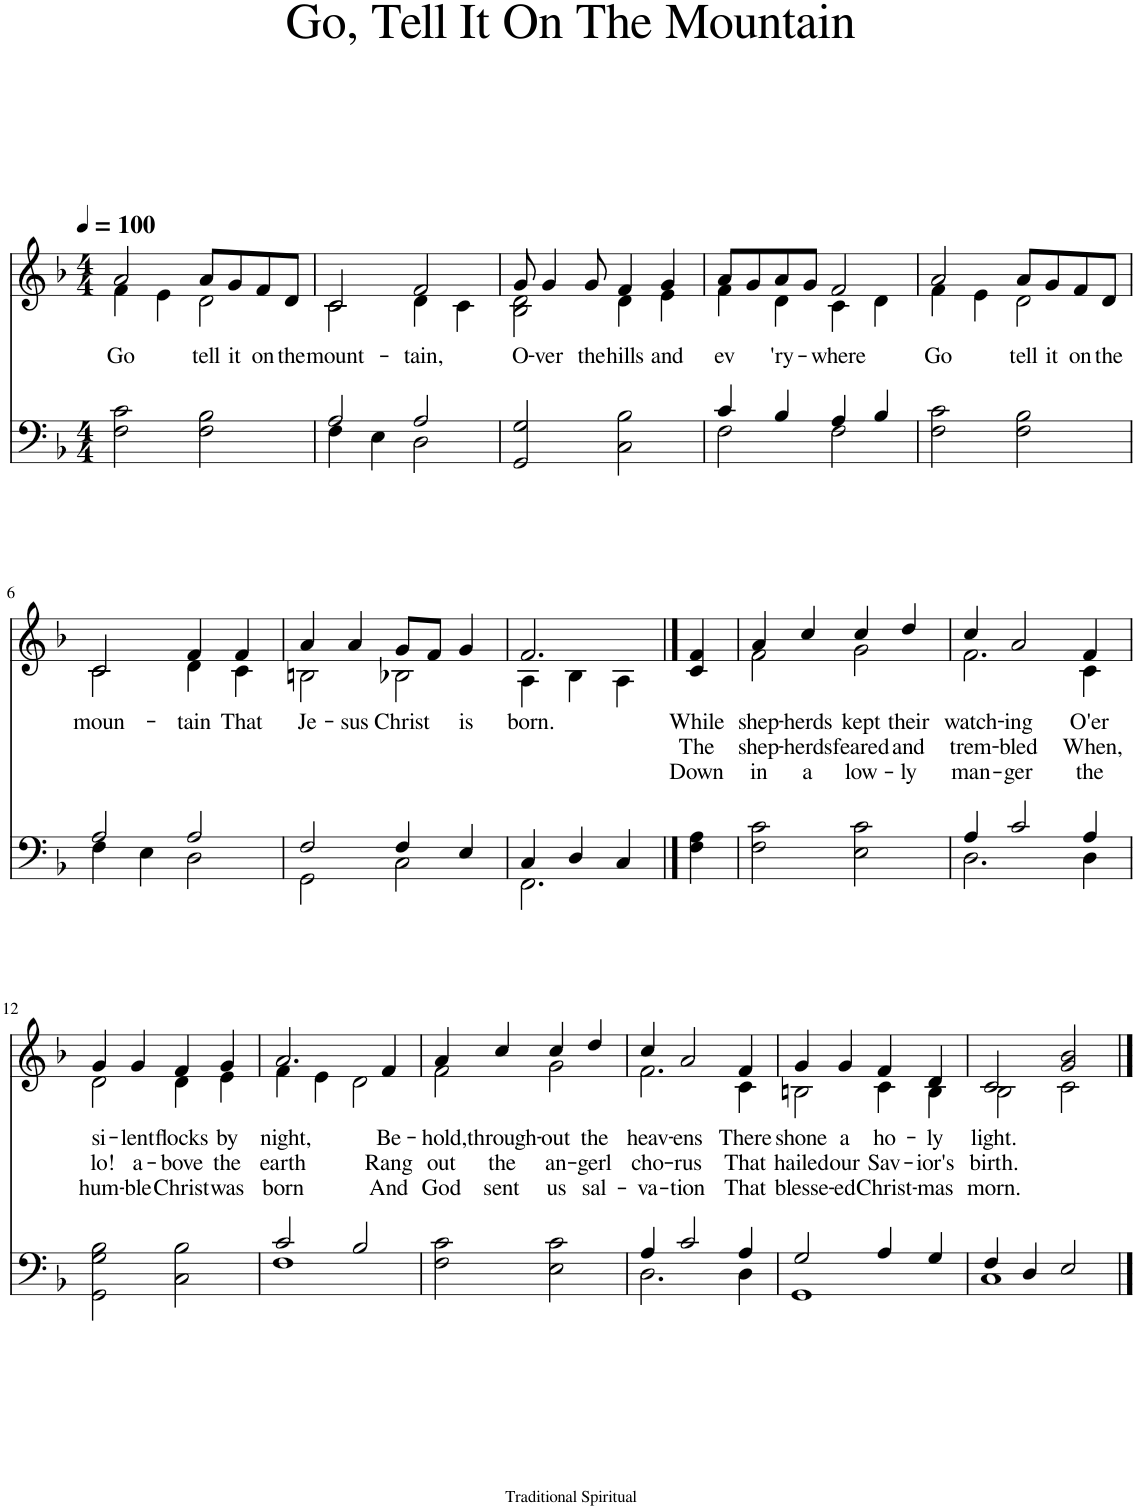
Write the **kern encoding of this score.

**kern	**kern	**text	**text	**text
*part1	*part1	*part1	*part1	*part1
*staff2	*staff1	*staff1	*staff1	*staff1
*I"Piano	*	*	*	*
*I'Pno.	*	*	*	*
*clefF4	*clefG2	*	*	*
*k[b-]	*k[b-]	*	*	*
*M4/4	*M4/4	*	*	*
*MM100	*MM100	*	*	*
=1	=1	=1	=1	=1
!	!	!LO:LY:b	!	!
*	*^	*	*	*
2F\ 2c\	2a/	4f\	Go	.	.
.	.	4e\	.	.	.
!	!	!	!LO:LY:b	!	!
2F\ 2B-\	8a/L	2d\	tell	.	.
!	!	!	!LO:LY:b	!	!
.	8g/	.	it	.	.
!	!	!	!LO:LY:b	!	!
.	8f/	.	on	.	.
!	!	!	!LO:LY:b	!	!
.	8d/J	.	the	.	.
=2	=2	=2	=2	=2	=2
*^	*	*	*	*	*
!	!	!	!	!LO:LY:b	!	!
2A/	4F\	2c/	2c\	mount-	.	.
.	4E\	.	.	.	.	.
!	!	!	!	!LO:LY:b	!	!
2A/	2D\	2f/	4d\	-tain,	.	.
.	.	.	4c\	.	.	.
*v	*v	*	*	*	*	*
=3	=3	=3	=3	=3	=3
!	!	!	!LO:LY:b	!	!
2GG/ 2G/	8g/	2B-\ 2d\	O-	.	.
!	!	!	!LO:LY:b	!	!
.	4g/	.	-ver	.	.
!	!	!	!LO:LY:b	!	!
.	8g/	.	the	.	.
!	!	!	!LO:LY:b	!	!
2C\ 2B-\	4f/	4d\	hills	.	.
!	!	!	!LO:LY:b	!	!
.	4g/	4e\	and	.	.
=4	=4	=4	=4	=4	=4
*^	*	*	*	*	*
!	!	!	!	!LO:LY:b	!	!
4c/	2F\	8a/L	4f\	ev	.	.
.	.	8g/	.	.	.	.
!	!	!	!	!LO:LY:b	!	!
4B-/	.	8a/	4d\	'ry-	.	.
.	.	8g/J	.	.	.	.
!	!	!	!	!LO:LY:b	!	!
4A/	2F\	2f/	4c\	-where	.	.
4B-/	.	.	4d\	.	.	.
*v	*v	*	*	*	*	*
=5	=5	=5	=5	=5	=5
!	!	!	!LO:LY:b	!	!
2F\ 2c\	2a/	4f\	Go	.	.
.	.	4e\	.	.	.
!	!	!	!LO:LY:b	!	!
2F\ 2B-\	8a/L	2d\	tell	.	.
!	!	!	!LO:LY:b	!	!
.	8g/	.	it	.	.
!	!	!	!LO:LY:b	!	!
.	8f/	.	on	.	.
!	!	!	!LO:LY:b	!	!
.	8d/J	.	the	.	.
!!LO:LB:g=z	!!
=6	=6	=6	=6	=6	=6
*^	*	*	*	*	*
!	!	!	!	!LO:LY:b	!	!
2A/	4F\	2c/	2c\	moun-	.	.
.	4E\	.	.	.	.	.
!	!	!	!	!LO:LY:b	!	!
2A/	2D\	4f/	4d\	-tain	.	.
!	!	!	!	!LO:LY:b	!	!
.	.	4f/	4c\	That	.	.
=7	=7	=7	=7	=7	=7	=7
!	!	!	!	!LO:LY:b	!	!
2F/	2GG\	4a/	2Bn\	Je-	.	.
!	!	!	!	!LO:LY:b	!	!
.	.	4a/	.	-sus	.	.
!	!	!	!	!LO:LY:b	!	!
4F/	2C\	8g/L	2B-X\	Christ	.	.
.	.	8f/J	.	.	.	.
!	!	!	!	!LO:LY:b	!	!
4E/	.	4g/	.	is	.	.
=8	=8	=8	=8	=8	=8	=8
!	!	!	!	!LO:LY:b	!	!
4C/	2.FF\	2.f/	4A\	born.	.	.
4D/	.	.	4B-\	.	.	.
4C/	.	.	4A\	.	.	.
*v	*v	*	*	*	*	*
==9	==9	==9	==9	==9	==9
!	!	!	!LO:LY:b	!LO:LY:b	!LO:LY:b
*	*v	*v	*	*	*
4F\ 4A\	4c/ 4f/	While	The	Down
=10	=10	=10	=10	=10
!	!	!LO:LY:b	!LO:LY:b	!LO:LY:b
*	*^	*	*	*
2F\ 2c\	4a/	2f\	shep-	shep-	in
!	!	!	!LO:LY:b	!LO:LY:b	!LO:LY:b
.	4cc/	.	-herds	-herds	a
!	!	!	!LO:LY:b	!LO:LY:b	!LO:LY:b
2E\ 2c\	4cc/	2g\	kept	feared	low-
!	!	!	!LO:LY:b	!LO:LY:b	!LO:LY:b
.	4dd/	.	their	and	-ly
=11	=11	=11	=11	=11	=11
*^	*	*	*	*	*
!	!	!	!	!LO:LY:b	!LO:LY:b	!LO:LY:b
4A/	2.D\	4cc/	2.f\	watch-	trem-	man-
!	!	!	!	!LO:LY:b	!LO:LY:b	!LO:LY:b
2c/	.	2a/	.	-ing	-bled	-ger
!	!	!	!	!LO:LY:b	!LO:LY:b	!LO:LY:b
4A/	4D\	4f/	4c\	O'er	When,	the
!!LO:LB:g=z	!!
=12	=12	=12	=12	=12	=12	=12
!	!	!	!	!LO:LY:b	!LO:LY:b	!LO:LY:b
*v	*v	*	*	*	*	*
2GG\ 2G\ 2B-\	4g/	2d\	si-	lo!	hum-
!	!	!	!LO:LY:b	!LO:LY:b	!LO:LY:b
.	4g/	.	-lent	a-	-ble
!	!	!	!LO:LY:b	!LO:LY:b	!LO:LY:b
2C\ 2B-\	4f/	4d\	flocks	-bove	Christ
!	!	!	!LO:LY:b	!LO:LY:b	!LO:LY:b
.	4g/	4e\	by	the	was
=13	=13	=13	=13	=13	=13
*^	*	*	*	*	*
!	!	!	!	!LO:LY:b	!LO:LY:b	!LO:LY:b
2c/	1F	2.a/	4f\	night,	earth	born
.	.	.	4e\	.	.	.
2B-/	.	.	2d\	.	.	.
!	!	!	!	!LO:LY:b	!LO:LY:b	!LO:LY:b
.	.	4f/	.	Be-	Rang	And
*v	*v	*	*	*	*	*
=14	=14	=14	=14	=14	=14
!	!	!	!LO:LY:b	!LO:LY:b	!LO:LY:b
2F\ 2c\	4a/	2f\	-hold,	out	God
!	!	!	!LO:LY:b	!LO:LY:b	!LO:LY:b
.	4cc/	.	through-	the	sent
!	!	!	!LO:LY:b	!LO:LY:b	!LO:LY:b
2E\ 2c\	4cc/	2g\	-out	an-	us
!	!	!	!LO:LY:b	!LO:LY:b	!LO:LY:b
.	4dd/	.	the	-gerl	sal-
=15	=15	=15	=15	=15	=15
*^	*	*	*	*	*
!	!	!	!	!LO:LY:b	!LO:LY:b	!LO:LY:b
4A/	2.D\	4cc/	2.f\	heav-	cho-	-va-
!	!	!	!	!LO:LY:b	!LO:LY:b	!LO:LY:b
2c/	.	2a/	.	-ens	-rus	-tion
!	!	!	!	!LO:LY:b	!LO:LY:b	!LO:LY:b
4A/	4D\	4f/	4c\	There	That	That
=16	=16	=16	=16	=16	=16	=16
!	!	!	!	!LO:LY:b	!LO:LY:b	!LO:LY:b
2G/	1GG	4g/	2Bn\	shone	hailed	blesse-
!	!	!	!	!LO:LY:b	!LO:LY:b	!LO:LY:b
.	.	4g/	.	a	our	-ed
!	!	!	!	!LO:LY:b	!LO:LY:b	!LO:LY:b
4A/	.	4f/	4c\	ho-	Sav-	Christ-
!	!	!	!	!LO:LY:b	!LO:LY:b	!LO:LY:b
4G/	.	4d/	4B\	-ly	-ior's	-mas
=17	=17	=17	=17	=17	=17	=17
!	!	!	!	!LO:LY:b	!LO:LY:b	!LO:LY:b
4F/	1C	2c/	2B-\	light.	birth.	morn.
4D/	.	.	.	.	.	.
2E/	.	2g/ 2b-/	2c\	.	.	.
*v	*v	*	*	*	*	*
*	*v	*v	*	*	*
==	==	==	==	==
*-	*-	*-	*-	*-
